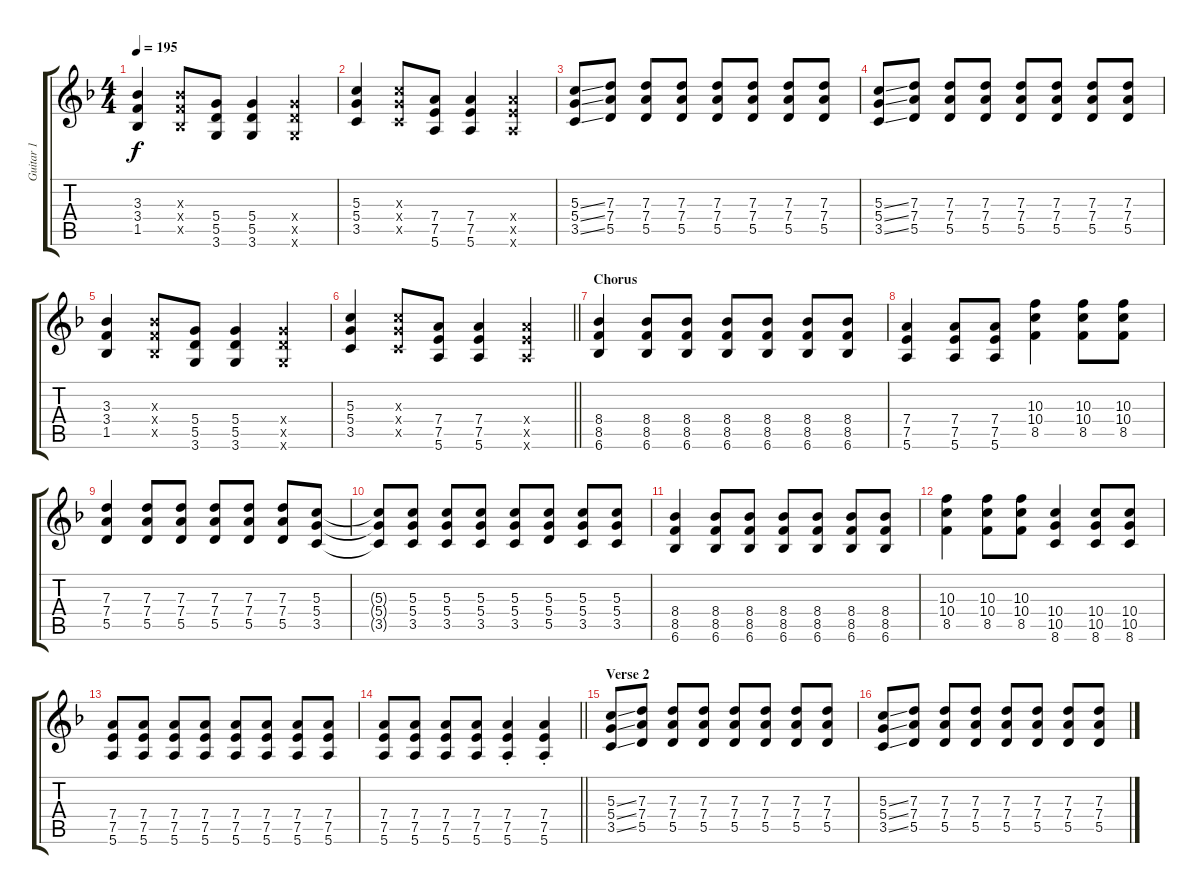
\track ("Guitar 1" "Guitar 1") {instrument distortionguitar}
\staff {score tabs}
\tuning (E4 B3 G3 D3 A2 E2) {hide}
\ts (4 4)
\tempo 195
\clef g2
\ks f
(3.3 3.4 1.5).4{dy f} (3.3{x} 3.4{x} 1.5{x}).8 (5.4 5.5 3.6).8 (5.4 5.5 3.6).4 (5.4{x} 5.5{x} 3.6{x}).4 |
(5.3 5.4 3.5).4 (5.3{x} 5.4{x} 3.5{x}).8 (7.4 7.5 5.6).8 (7.4 7.5 5.6).4 (7.4{x} 7.5{x} 5.6{x}).4 |
(5.3{ss} 5.4{ss} 3.5{ss}).8 (7.3 7.4 5.5).8 (7.3 7.4 5.5).8 (7.3 7.4 5.5).8 (7.3 7.4 5.5).8 (7.3 7.4 5.5).8 (7.3 7.4 5.5).8 (7.3 7.4 5.5).8 |
(5.3{ss} 5.4{ss} 3.5{ss}).8 (7.3 7.4 5.5).8 (7.3 7.4 5.5).8 (7.3 7.4 5.5).8 (7.3 7.4 5.5).8 (7.3 7.4 5.5).8 (7.3 7.4 5.5).8 (7.3 7.4 5.5).8 |
(3.3 3.4 1.5).4 (3.3{x} 3.4{x} 1.5{x}).8 (5.4 5.5 3.6).8 (5.4 5.5 3.6).4 (5.4{x} 5.5{x} 3.6{x}).4 |
\barLineRight lightlight
(5.3 5.4 3.5).4 (5.3{x} 5.4{x} 3.5{x}).8 (7.4 7.5 5.6).8 (7.4 7.5 5.6).4 (7.4{x} 7.5{x} 5.6{x}).4 |
\section ("" "Chorus")
(8.4 8.5 6.6).4 (8.4 8.5 6.6).8 (8.4 8.5 6.6).8 (8.4 8.5 6.6).8 (8.4 8.5 6.6).8 (8.4 8.5 6.6).8 (8.4 8.5 6.6).8 |
(7.4 7.5 5.6).4 (7.4 7.5 5.6).8 (7.4 7.5 5.6).8 (10.3 10.4 8.5).4 (10.3 10.4 8.5).8 (10.3 10.4 8.5).8 |
(7.3 7.4 5.5).4 (7.3 7.4 5.5).8 (7.3 7.4 5.5).8 (7.3 7.4 5.5).8 (7.3 7.4 5.5).8 (7.3 7.4 5.5).8 (5.3 5.4 3.5).8 |
(5.3{t} 5.4{t} 3.5{t}).8 (5.3 5.4 3.5).8 (5.3 5.4 3.5).8 (5.3 5.4 3.5).8 (5.3 5.4 3.5).8 (5.3 5.4 5.5).8 (5.3 5.4 3.5).8 (5.3 5.4 3.5).8 |
(8.4 8.5 6.6).4 (8.4 8.5 6.6).8 (8.4 8.5 6.6).8 (8.4 8.5 6.6).8 (8.4 8.5 6.6).8 (8.4 8.5 6.6).8 (8.4 8.5 6.6).8 |
(10.3 10.4 8.5).4 (10.3 10.4 8.5).8 (10.3 10.4 8.5).8 (10.4 10.5 8.6).4 (10.4 10.5 8.6).8 (10.4 10.5 8.6).8 |
(7.4 7.5 5.6).8 (7.4 7.5 5.6).8 (7.4 7.5 5.6).8 (7.4 7.5 5.6).8 (7.4 7.5 5.6).8 (7.4 7.5 5.6).8 (7.4 7.5 5.6).8 (7.4 7.5 5.6).8 |
\barLineRight lightlight
(7.4 7.5 5.6).8 (7.4 7.5 5.6).8 (7.4 7.5 5.6).8 (7.4 7.5 5.6).8 (7.4{st} 7.5{st} 5.6{st}).4 (7.4{st} 7.5{st} 5.6{st}).4 |
\section ("" "Verse 2")
(5.3{ss} 5.4{ss} 3.5{ss}).8 (7.3 7.4 5.5).8 (7.3 7.4 5.5).8 (7.3 7.4 5.5).8 (7.3 7.4 5.5).8 (7.3 7.4 5.5).8 (7.3 7.4 5.5).8 (7.3 7.4 5.5).8 |
(5.3{ss} 5.4{ss} 3.5{ss}).8 (7.3 7.4 5.5).8 (7.3 7.4 5.5).8 (7.3 7.4 5.5).8 (7.3 7.4 5.5).8 (7.3 7.4 5.5).8 (7.3 7.4 5.5).8 (7.3 7.4 5.5).8
